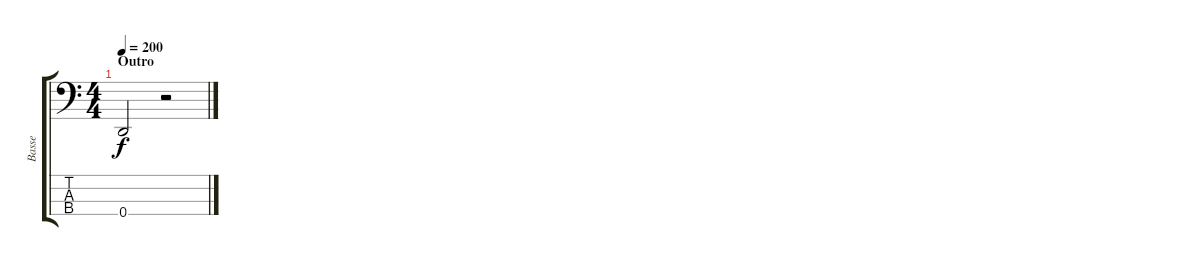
\track ("Basse" "Basse") {instrument electricbasspick}
\staff {score tabs}
\tuning (F2 C2 G1 D1) {hide}
\ts (4 4)
\section ("" "Outro")
\tempo 200
\clef f4
\ks c
0.4.2{dy f} r.2
